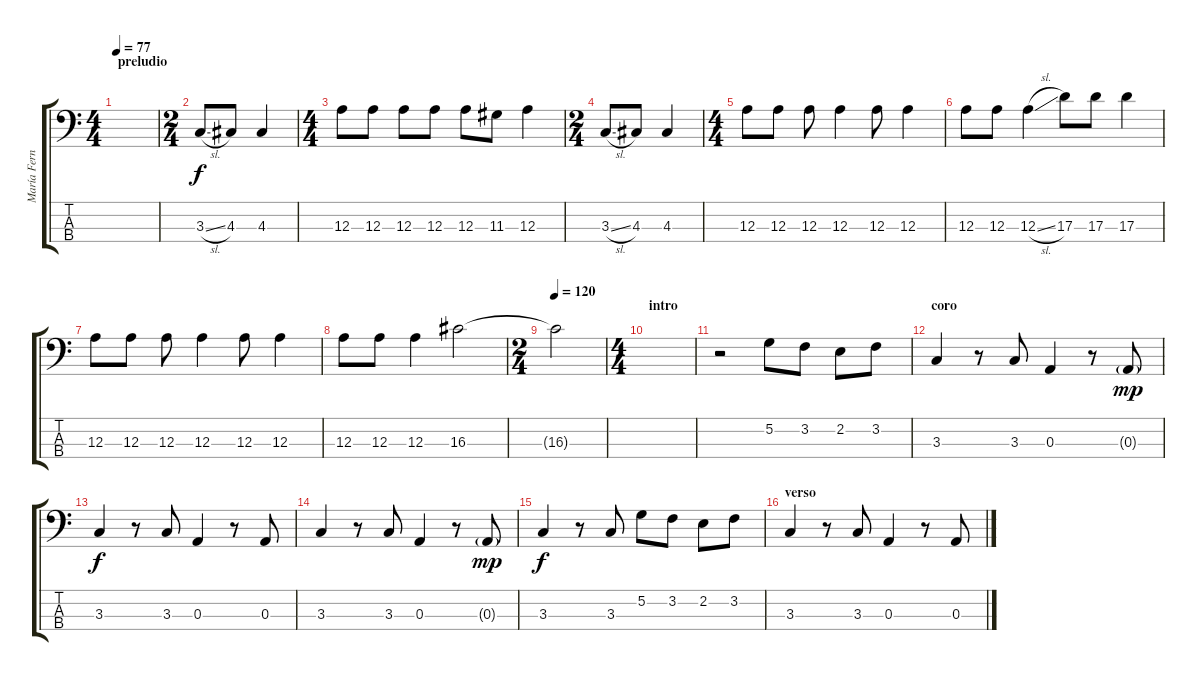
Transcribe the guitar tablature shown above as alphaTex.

\track ("María Fernanda (bajo)" "María Fern") {instrument electricbassfinger}
\staff {score tabs}
\tuning (G2 D2 A1 E1) {hide}
\ts (4 4)
\section ("" "preludio")
\tempo 77
\clef f4
\ks c
|
\ts (2 4)
3.3{sl}.8 4.3.8 4.3.4 |
\ts (4 4)
12.3.8 12.3.8 12.3.8 12.3.8 12.3.8 11.3.8 12.3.4 |
\ts (2 4)
3.3{sl}.8 4.3.8 4.3.4 |
\ts (4 4)
12.3.8 12.3.8 12.3.8 12.3.4 12.3.8 12.3.4 |
12.3.8 12.3.8 12.3{sl}.4 17.3.8 17.3.8 17.3.4 |
12.3.8 12.3.8 12.3.8 12.3.4 12.3.8 12.3.4 |
12.3.8 12.3.8 12.3.4 16.3.2 |
\ts (2 4)
\tempo 120
16.3{t}.2 |
\ts (4 4)
\section ("" "intro")
|
r.2 5.2.8 3.2.8 2.2.8 3.2.8 |
\section ("" "coro")
3.3.4 r.8 3.3.8 0.3.4 r.8 0.3{g}.8{dy mp} |
3.3.4{dy f} r.8 3.3.8 0.3.4 r.8 0.3.8 |
3.3.4 r.8 3.3.8 0.3.4 r.8 0.3{g}.8{dy mp} |
3.3.4{dy f} r.8 3.3.8 5.2.8 3.2.8 2.2.8 3.2.8 |
\section ("" "verso")
3.3.4 r.8 3.3.8 0.3.4 r.8 0.3.8
